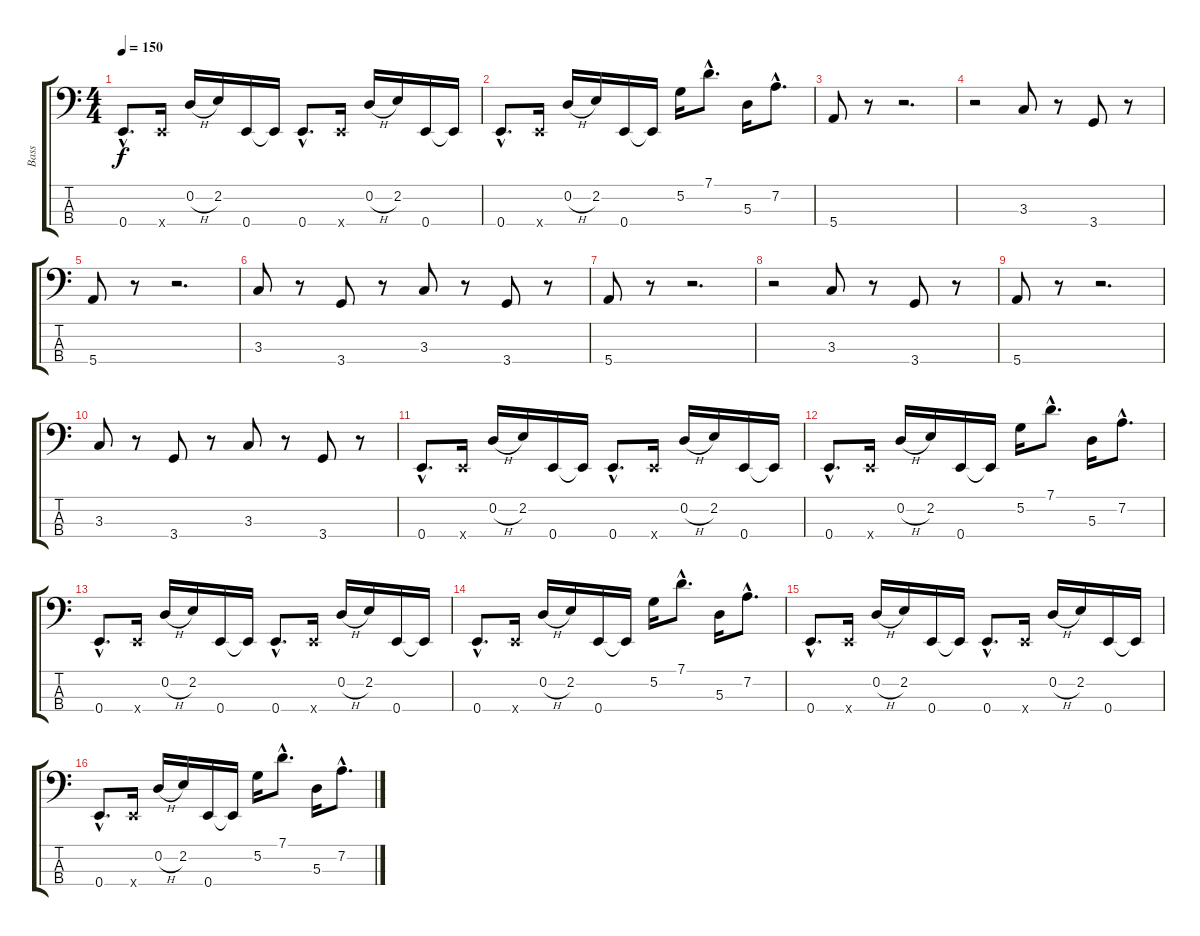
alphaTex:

\track ("Bass" "Bass") {instrument slapbass1}
\staff {score tabs}
\tuning (G2 D2 A1 E1) {hide}
\ts (4 4)
\tempo 150
\clef f4
\ks c
0.4{hac}.8{d dy f} 0.4{x}.16 0.2{h}.16 2.2.16 0.4.16 0.4{t}.16 0.4{hac}.8{d} 0.4{x}.16 0.2{h}.16 2.2.16 0.4.16 0.4{t}.16 |
0.4{hac}.8{d} 0.4{x}.16 0.2{h}.16 2.2.16 0.4.16 0.4{t}.16 5.2.16 7.1{hac}.8{d} 5.3.16 7.2{hac}.8{d} |
5.4.8 r.8 r.2{d} |
r.2 3.3.8 r.8 3.4.8 r.8 |
5.4.8 r.8 r.2{d} |
3.3.8 r.8 3.4.8 r.8 3.3.8 r.8 3.4.8 r.8 |
5.4.8 r.8 r.2{d} |
r.2 3.3.8 r.8 3.4.8 r.8 |
5.4.8 r.8 r.2{d} |
3.3.8 r.8 3.4.8 r.8 3.3.8 r.8 3.4.8 r.8 |
0.4{hac}.8{d} 0.4{x}.16 0.2{h}.16 2.2.16 0.4.16 0.4{t}.16 0.4{hac}.8{d} 0.4{x}.16 0.2{h}.16 2.2.16 0.4.16 0.4{t}.16 |
0.4{hac}.8{d} 0.4{x}.16 0.2{h}.16 2.2.16 0.4.16 0.4{t}.16 5.2.16 7.1{hac}.8{d} 5.3.16 7.2{hac}.8{d} |
0.4{hac}.8{d} 0.4{x}.16 0.2{h}.16 2.2.16 0.4.16 0.4{t}.16 0.4{hac}.8{d} 0.4{x}.16 0.2{h}.16 2.2.16 0.4.16 0.4{t}.16 |
0.4{hac}.8{d} 0.4{x}.16 0.2{h}.16 2.2.16 0.4.16 0.4{t}.16 5.2.16 7.1{hac}.8{d} 5.3.16 7.2{hac}.8{d} |
0.4{hac}.8{d} 0.4{x}.16 0.2{h}.16 2.2.16 0.4.16 0.4{t}.16 0.4{hac}.8{d} 0.4{x}.16 0.2{h}.16 2.2.16 0.4.16 0.4{t}.16 |
0.4{hac}.8{d} 0.4{x}.16 0.2{h}.16 2.2.16 0.4.16 0.4{t}.16 5.2.16 7.1{hac}.8{d} 5.3.16 7.2{hac}.8{d}
